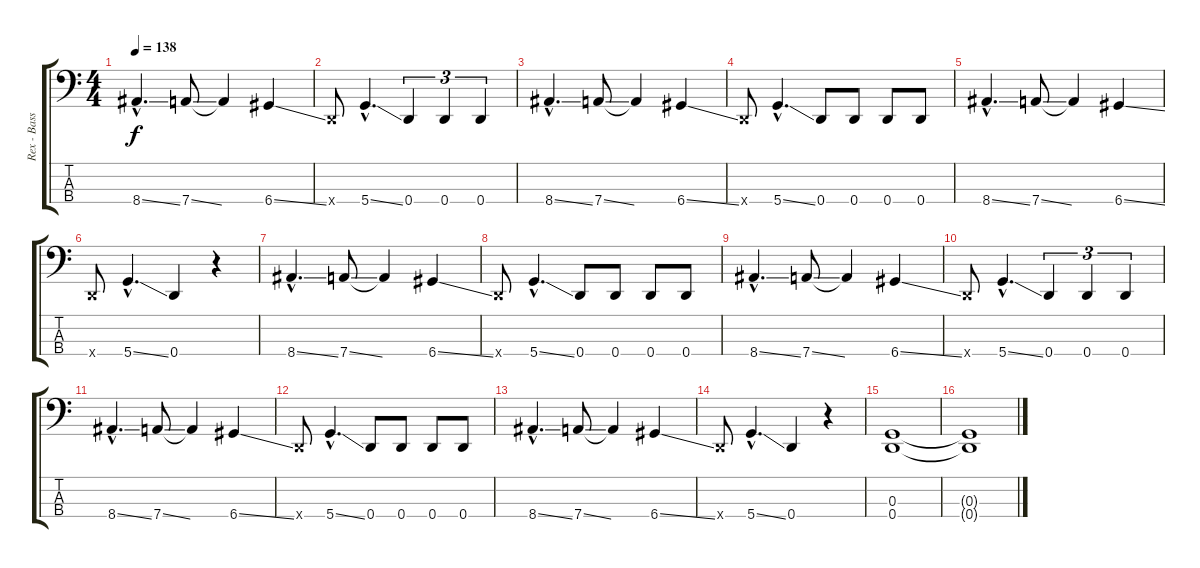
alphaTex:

\track ("Rex - Bass" "Rex - Bass") {instrument electricbasspick}
\staff {score tabs}
\tuning (F2 C2 G1 D1) {hide}
\ts (4 4)
\tempo 138
\clef f4
\ks c
8.4{ss hac}.4{d dy f} 7.4{ss}.8 7.4{t}.4 6.4{ss}.4 |
0.4{x}.8 5.4{ss hac}.4{d} 0.4.4{tu (3 2)} 0.4.4{tu (3 2)} 0.4.4{tu (3 2)} |
8.4{ss hac}.4{d} 7.4{ss}.8 7.4{t}.4 6.4{ss}.4 |
0.4{x}.8 5.4{ss hac}.4{d} 0.4.8 0.4.8 0.4.8 0.4.8 |
8.4{ss hac}.4{d} 7.4{ss}.8 7.4{t}.4 6.4{ss}.4 |
0.4{x}.8 5.4{ss hac}.4{d} 0.4.4 r.4 |
8.4{ss hac}.4{d} 7.4{ss}.8 7.4{t}.4 6.4{ss}.4 |
0.4{x}.8 5.4{ss hac}.4{d} 0.4.8 0.4.8 0.4.8 0.4.8 |
8.4{ss hac}.4{d} 7.4{ss}.8 7.4{t}.4 6.4{ss}.4 |
0.4{x}.8 5.4{ss hac}.4{d} 0.4.4{tu (3 2)} 0.4.4{tu (3 2)} 0.4.4{tu (3 2)} |
8.4{ss hac}.4{d} 7.4{ss}.8 7.4{t}.4 6.4{ss}.4 |
0.4{x}.8 5.4{ss hac}.4{d} 0.4.8 0.4.8 0.4.8 0.4.8 |
8.4{ss hac}.4{d} 7.4{ss}.8 7.4{t}.4 6.4{ss}.4 |
0.4{x}.8 5.4{ss hac}.4{d} 0.4.4 r.4 |
(0.3 0.4).1 |
(0.3{t} 0.4{t}).1
